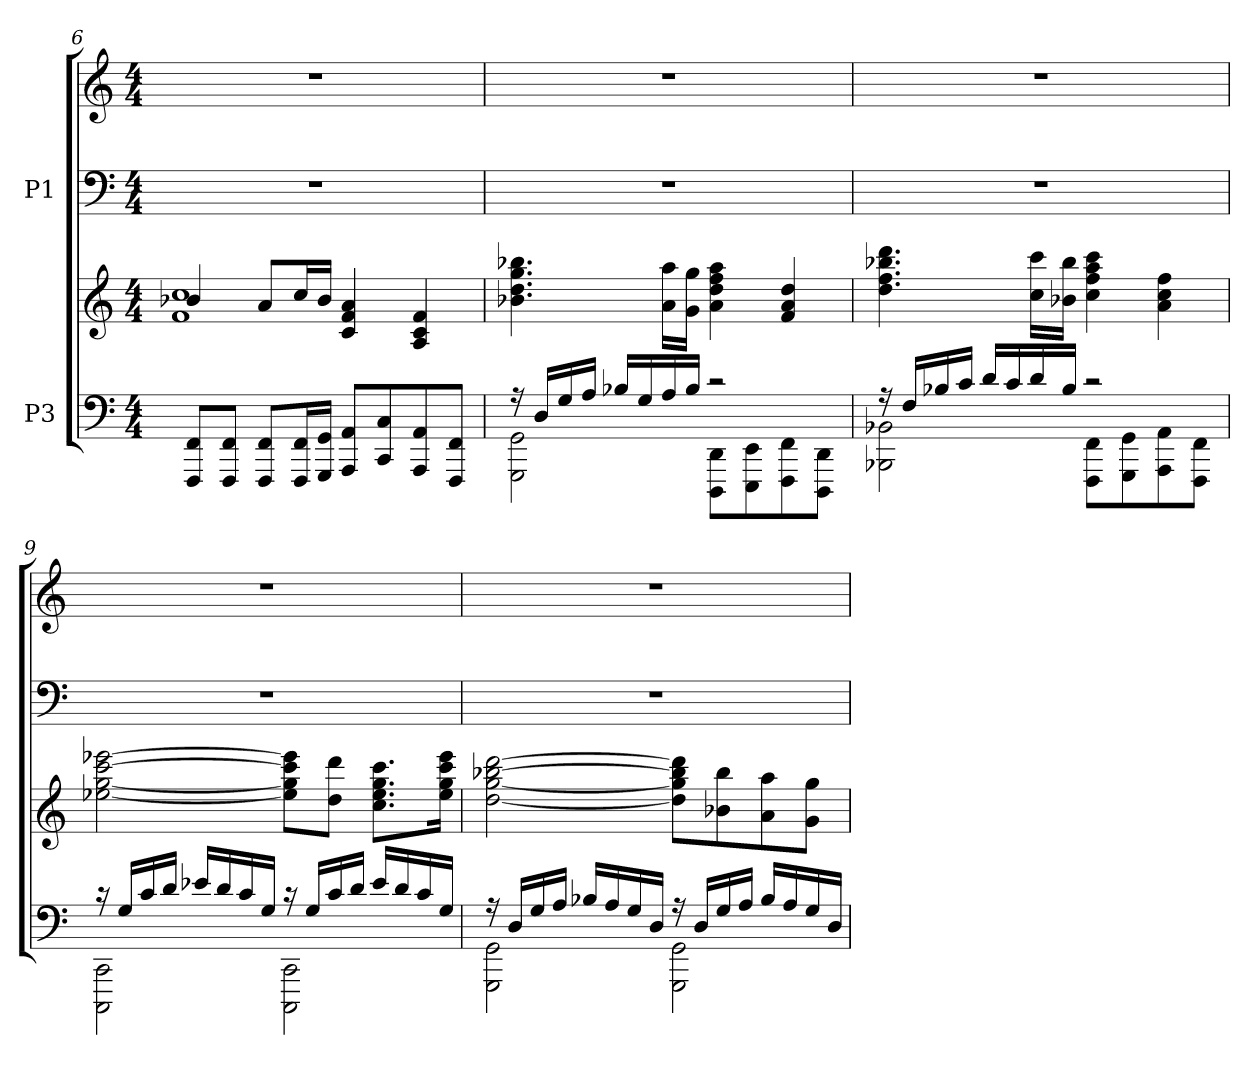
**kern	**kern	**kern	**kern
*part2	*part2	*part1	*part1
*staff4	*staff3	*staff2	*staff1
*I"P3	*	*I"P1	*
*clefF4	*clefG2	*clefF4	*clefG2
*k[]	*k[]	*k[]	*k[]
*a:	*a:	*a:	*a:
*M4/4	*M4/4	*M4/4	*M4/4
=6	=6	=6	=6
*	*^	*	*
8FFFi/ 8FFiL	4b-Xi/	1fi 1cci	1r	1r
8FFFi/ 8FFiJ	.	.	.	.
8FFFi/ 8FFiL	8ai/L	.	.	.
16FFFi/ 16FFiL	16cci/L	.	.	.
16GGGi/ 16GGiJJ	16b-i/JJ	.	.	.
8AAAi/ 8AAiL	4ci/ 4fi 4ai	.	.	.
8CCi/ 8Ci	.	.	.	.
8AAAi/ 8AAi	4Ai/ 4ci 4fi	.	.	.
8FFFi/ 8FFiJ	.	.	.	.
*	*v	*v	*	*
!!LO:LB:g=z
=7	=7	=7	=7
*^	*	*	*
16r	2GGGi\ 2GGi	4.b-Xi\ 4.ddi 4.ggi 4.bb-Xi	1r	1r
16Di/LL	.	.	.	.
16Gi/	.	.	.	.
16Ai/JJ	.	.	.	.
16B-Xi/LL	.	.	.	.
16Gi/	.	.	.	.
16Ai/	.	16ai\ 16aaiLL	.	.
16B-i/JJ	.	16gi\ 16ggiJJ	.	.
2r	8DDDi\ 8DDiL	4ai\ 4ddi 4ffi 4aai	.	.
.	8EEEi\ 8EEi	.	.	.
.	8FFFi\ 8FFi	4fi/ 4ai 4ddi	.	.
.	8DDDi\ 8DDiJ	.	.	.
=8	=8	=8	=8	=8
16r	2BBB-Xi\ 2BB-Xi	4.ddi\ 4.ffi 4.bb-Xi 4.dddi	1r	1r
16Fi/LL	.	.	.	.
16B-Xi/	.	.	.	.
16ci/JJ	.	.	.	.
16di/LL	.	.	.	.
16ci/	.	.	.	.
16di/	.	16cci\ 16ccciLL	.	.
16B-i/JJ	.	16b-Xi\ 16bb-iJJ	.	.
2r	8FFFi\ 8FFiL	4cci\ 4ffi 4aai 4ccci	.	.
.	8GGGi\ 8GGi	.	.	.
.	8AAAi\ 8AAi	4ai\ 4cci 4ffi	.	.
.	8FFFi\ 8FFiJ	.	.	.
!!LO:LB:g=z
=9	=9	=9	=9	=9
16r	2CCCi\ 2CCi	[<2ee-Xi\ [<2ggi [>2ccci [>2eee-Xi	1r	1r
16Gi/LL	.	.	.	.
16ci/	.	.	.	.
16di/JJ	.	.	.	.
16e-Xi/LL	.	.	.	.
16di/	.	.	.	.
16ci/	.	.	.	.
16Gi/JJ	.	.	.	.
16r	2CCCi\ 2CCi	8ee-i\] 8ggi] 8ccci] 8eee-i]L	.	.
16Gi/LL	.	.	.	.
16ci/	.	8ddi\ 8dddiJ	.	.
16di/JJ	.	.	.	.
16e-i/LL	.	8.cci\ 8.ee-i 8.ggi 8.ccciL	.	.
16di/	.	.	.	.
16ci/	.	.	.	.
16Gi/JJ	.	16ee-i\ 16ggi 16ccci 16eee-iJk	.	.
=10	=10	=10	=10	=10
16r	2GGGi\ 2GGi	[<2ddi\ [<2ggi [>2bb-Xi [>2dddi	1r	1r
16Di/LL	.	.	.	.
16Gi/	.	.	.	.
16Ai/JJ	.	.	.	.
16B-Xi/LL	.	.	.	.
16Ai/	.	.	.	.
16Gi/	.	.	.	.
16Di/JJ	.	.	.	.
16r	2GGGi\ 2GGi	8ddi\] 8ggi] 8bb-i] 8dddi]L	.	.
16Di/LL	.	.	.	.
16Gi/	.	8b-Xi\ 8bb-i	.	.
16Ai/JJ	.	.	.	.
16B-i/LL	.	8ai\ 8aai	.	.
16Ai/	.	.	.	.
16Gi/	.	8gi\ 8ggiJ	.	.
16Di/JJ	.	.	.	.
*v	*v	*	*	*
=	=	=	=
*-	*-	*-	*-
